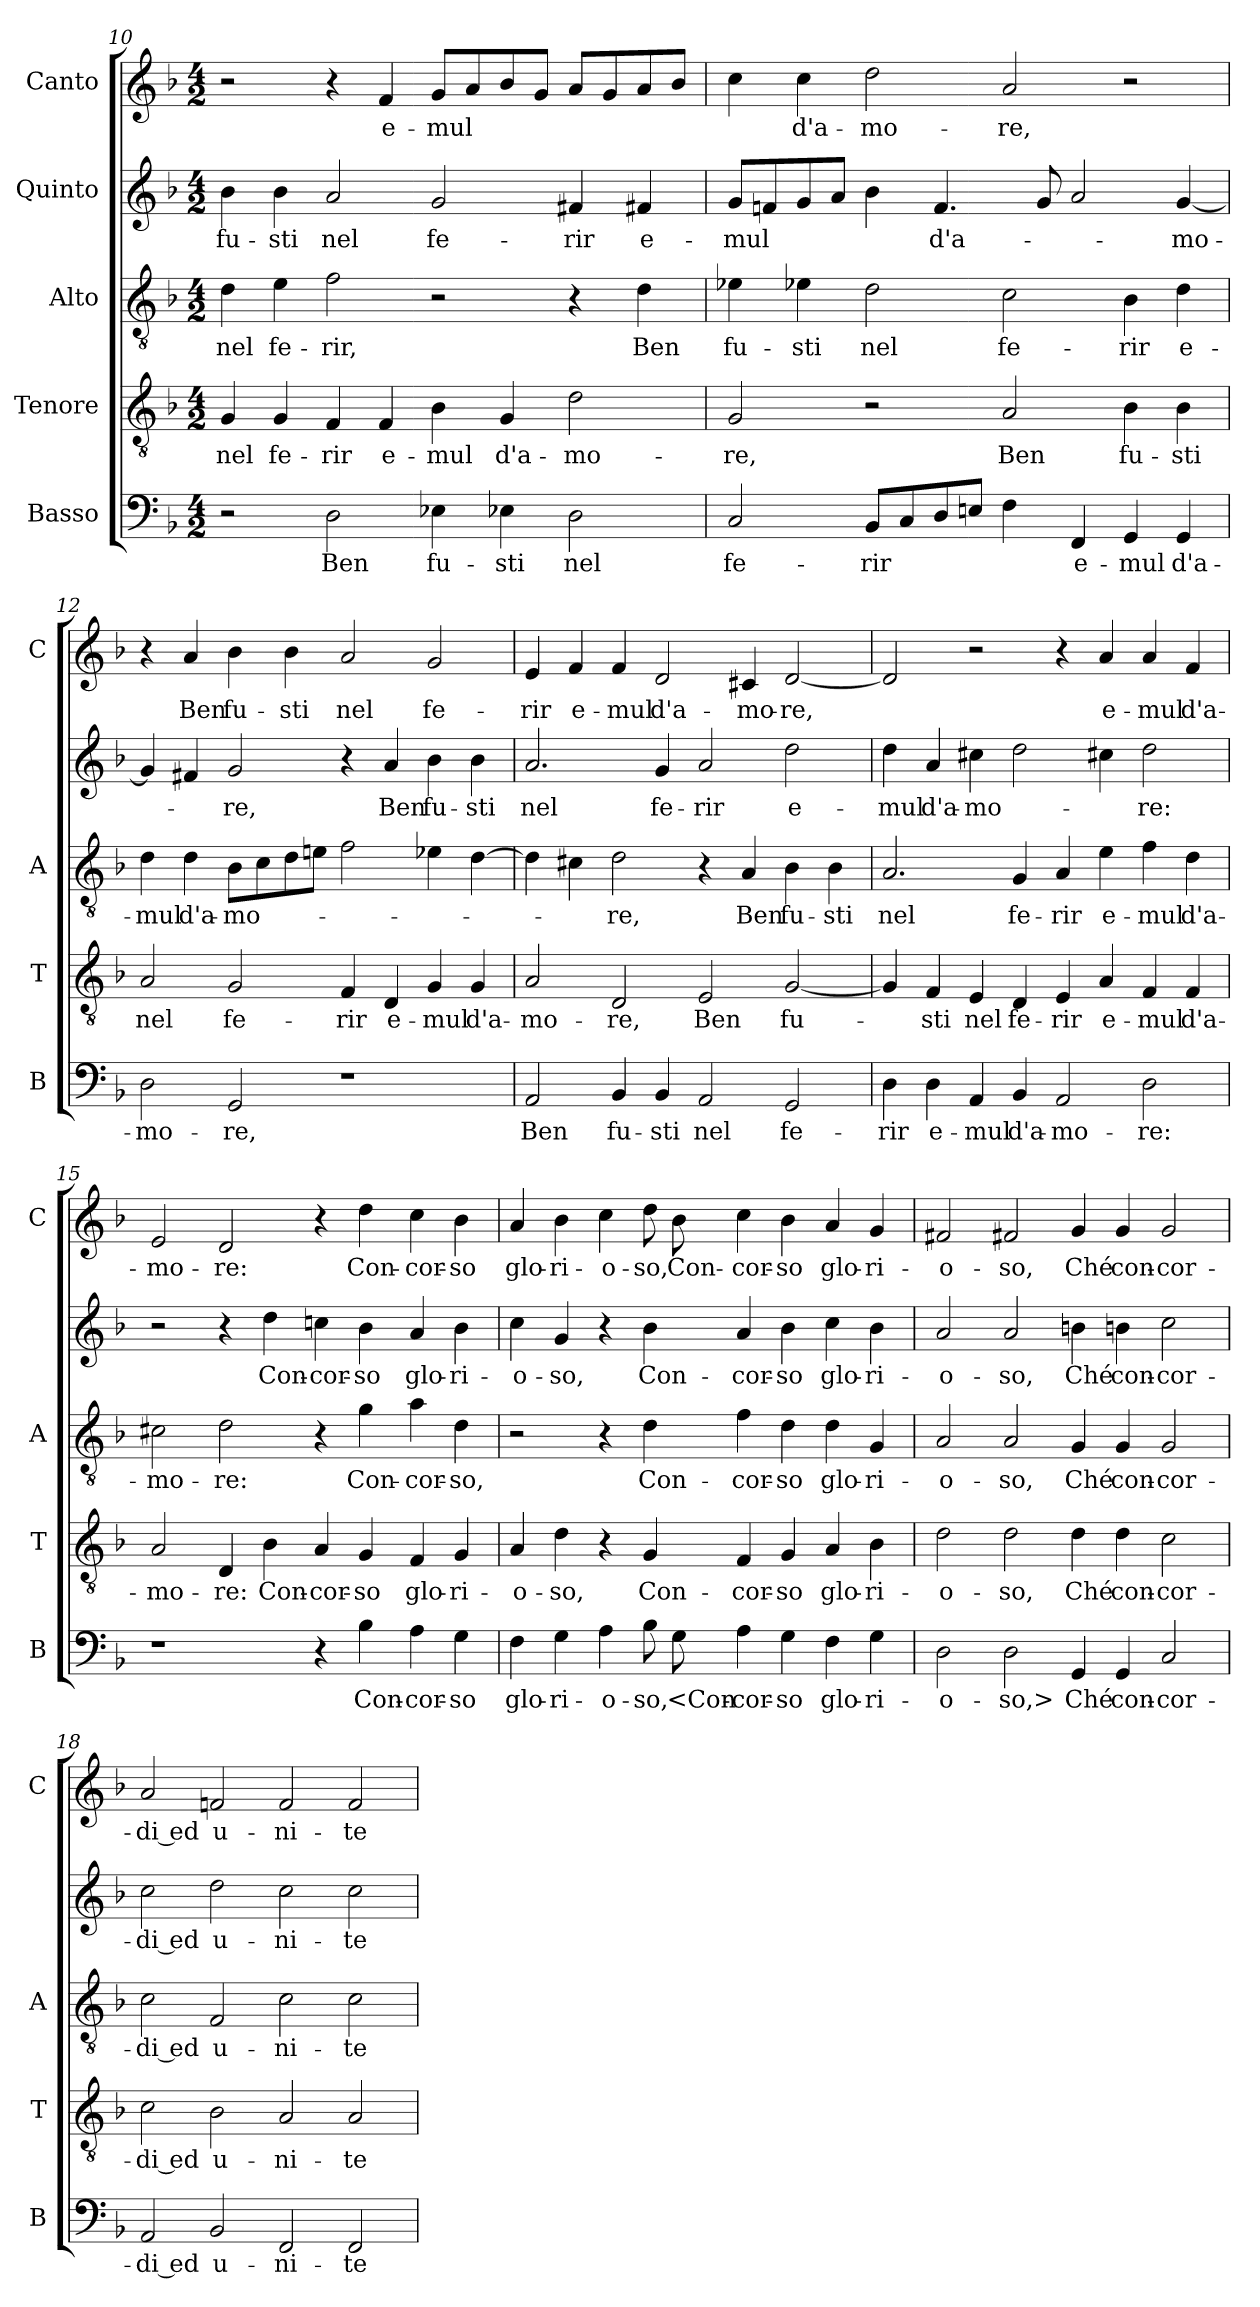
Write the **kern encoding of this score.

**kern	**text	**kern	**text	**kern	**text	**kern	**text	**kern	**text
*part5	*part5	*part4	*part4	*part3	*part3	*part2	*part2	*part1	*part1
*staff5	*staff5	*staff4	*staff4	*staff3	*staff3	*staff2	*staff2	*staff1	*staff1
*I"Basso	*	*I"Tenore	*	*I"Alto	*	*I"Quinto	*	*I"Canto	*
*I'B	*	*I'T	*	*I'A	*	*	*	*I'C	*
*clefF4	*	*clefGv2	*	*clefGv2	*	*clefG2	*	*clefG2	*
*k[b-]	*	*k[b-]	*	*k[b-]	*	*k[b-]	*	*k[b-]	*
*d:	*	*d:	*	*d:	*	*d:	*	*d:	*
*M4/2	*	*M4/2	*	*M4/2	*	*M4/2	*	*M4/2	*
=10	=10	=10	=10	=10	=10	=10	=10	=10	=10
2r	.	4G	nel	4d	nel	4b-	fu-	2r	.
.	.	4G	fe-	4e	fe-	4b-	-sti	.	.
2D	Ben	4F	-rir	2f	-rir,	2a	nel	4r	.
.	.	4F	e-	.	.	.	.	4f	e-
4E-X	fu-	4B-	-mul	2r	.	2g	fe-	8gL	-mul
.	.	.	.	.	.	.	.	8a	.
4E-X	-sti	4G	d'a-	.	.	.	.	8b-	.
.	.	.	.	.	.	.	.	8gJ	.
2D	nel	2d	-mo-	4r	.	4f#X	-rir	8aL	.
.	.	.	.	.	.	.	.	8g	.
.	.	.	.	4d	Ben	4f#X	e-	8a	.
.	.	.	.	.	.	.	.	8b-J	.
=11	=11	=11	=11	=11	=11	=11	=11	=11	=11
2C	fe-	2G	-re,	4e-X	fu-	8gL	-mul	4cc	.
.	.	.	.	.	.	8fn	.	.	.
.	.	.	.	4e-X	-sti	8g	.	4cc	d'a-
.	.	.	.	.	.	8aJ	.	.	.
8BB-L	-rir	2r	.	2d	nel	4b-	.	2dd	-mo-
8C	.	.	.	.	.	.	.	.	.
8D	.	.	.	.	.	4.f	d'a-	.	.
8EnJ	.	.	.	.	.	.	.	.	.
4F	.	2A	Ben	2c	fe-	.	.	2a	-re,
.	.	.	.	.	.	8g	.	.	.
4FF	e-	.	.	.	.	2a	.	.	.
4GG	-mul	4B-	fu-	4B-	-rir	.	.	2r	.
4GG	d'a-	4B-	-sti	4d	e-	[4g	-mo-	.	.
=12	=12	=12	=12	=12	=12	=12	=12	=12	=12
2D	-mo-	2A	nel	4d	-mul	4g]	.	4r	.
.	.	.	.	4d	d'a-	4f#X	.	4a	Ben
2GG	-re,	2G	fe-	8B-L	-mo-	2g	-re,	4b-	fu-
.	.	.	.	8c	.	.	.	.	.
.	.	.	.	8d	.	.	.	4b-	-sti
.	.	.	.	8enJ	.	.	.	.	.
1r	.	4F	-rir	2f	.	4r	.	2a	nel
.	.	4D	e-	.	.	4a	Ben	.	.
.	.	4G	-mul	4e-X	.	4b-	fu-	2g	fe-
.	.	4G	d'a-	[4d	.	4b-	-sti	.	.
=13	=13	=13	=13	=13	=13	=13	=13	=13	=13
2AA	Ben	2A	-mo-	4d]	.	2.a	nel	4e	-rir
.	.	.	.	4c#X	.	.	.	4f	e-
4BB-	fu-	2D	-re,	2d	-re,	.	.	4f	-mul
4BB-	-sti	.	.	.	.	4g	fe-	2d	d'a-
2AA	nel	2E	Ben	4r	.	2a	-rir	.	.
.	.	.	.	4A	Ben	.	.	4c#X	-mo-
2GG	fe-	[2G	fu-	4B-	fu-	2dd	e-	[2d	-re,
.	.	.	.	4B-	-sti	.	.	.	.
=14	=14	=14	=14	=14	=14	=14	=14	=14	=14
4D	-rir	4G]	.	2.A	nel	4dd	-mul	2d]	.
4D	e-	4F	-sti	.	.	4a	d'a-	.	.
4AA	-mul	4E	nel	.	.	4cc#X	-mo-	2r	.
4BB-	d'a-	4D	fe-	4G	fe-	2dd	.	.	.
2AA	-mo-	4E	-rir	4A	-rir	.	.	4r	.
.	.	4A	e-	4e	e-	4cc#X	.	4a	e-
2D	-re:	4F	-mul	4f	-mul	2dd	-re:	4a	-mul
.	.	4F	d'a-	4d	d'a-	.	.	4f	d'a-
=15	=15	=15	=15	=15	=15	=15	=15	=15	=15
1r	.	2A	-mo-	2c#X	-mo-	2r	.	2e	-mo-
.	.	4D	-re:	2d	-re:	4r	.	2d	-re:
.	.	4B-	Con-	.	.	4dd	Con-	.	.
4r	.	4A	-cor-	4r	.	4ccn	-cor-	4r	.
4B-	Con-	4G	-so	4g	Con-	4b-	-so	4dd	Con-
4A	-cor-	4F	glo-	4a	-cor-	4a	glo-	4cc	-cor-
4G	-so	4G	-ri-	4d	-so,	4b-	-ri-	4b-	-so
=16	=16	=16	=16	=16	=16	=16	=16	=16	=16
4F	glo-	4A	-o-	2r	.	4cc	-o-	4a	glo-
4G	-ri-	4d	-so,	.	.	4g	-so,	4b-	-ri-
4A	-o-	4r	.	4r	.	4r	.	4cc	-o-
8B-	-so,	4G	Con-	4d	Con-	4b-	Con-	8dd	-so,
8G	<Con-	.	.	.	.	.	.	8b-	Con-
4A	-cor-	4F	-cor-	4f	-cor-	4a	-cor-	4cc	-cor-
4G	-so	4G	-so	4d	-so	4b-	-so	4b-	-so
4F	glo-	4A	glo-	4d	glo-	4cc	glo-	4a	glo-
4G	-ri-	4B-	-ri-	4G	-ri-	4b-	-ri-	4g	-ri-
=17	=17	=17	=17	=17	=17	=17	=17	=17	=17
2D	-o-	2d	-o-	2A	-o-	2a	-o-	2f#X	-o-
2D	-so,>	2d	-so,	2A	-so,	2a	-so,	2f#X	-so,
4GG	Ché	4d	Ché	4G	Ché	4bn	Ché	4g	Ché
4GG	con-	4d	con-	4G	con-	4bn	con-	4g	con-
2C	-cor-	2c	-cor-	2G	-cor-	2cc	-cor-	2g	-cor-
=18	=18	=18	=18	=18	=18	=18	=18	=18	=18
2AA	-di ed	2c	-di ed	2c	-di ed	2cc	-di ed	2a	-di ed
2BB-	u-	2B-	u-	2F	u-	2dd	u-	2fn	u-
2FF	-ni-	2A	-ni-	2c	-ni-	2cc	-ni-	2f	-ni-
2FF	-te	2A	-te	2c	-te	2cc	-te	2f	-te
=	=	=	=	=	=	=	=	=	=
*-	*-	*-	*-	*-	*-	*-	*-	*-	*-
